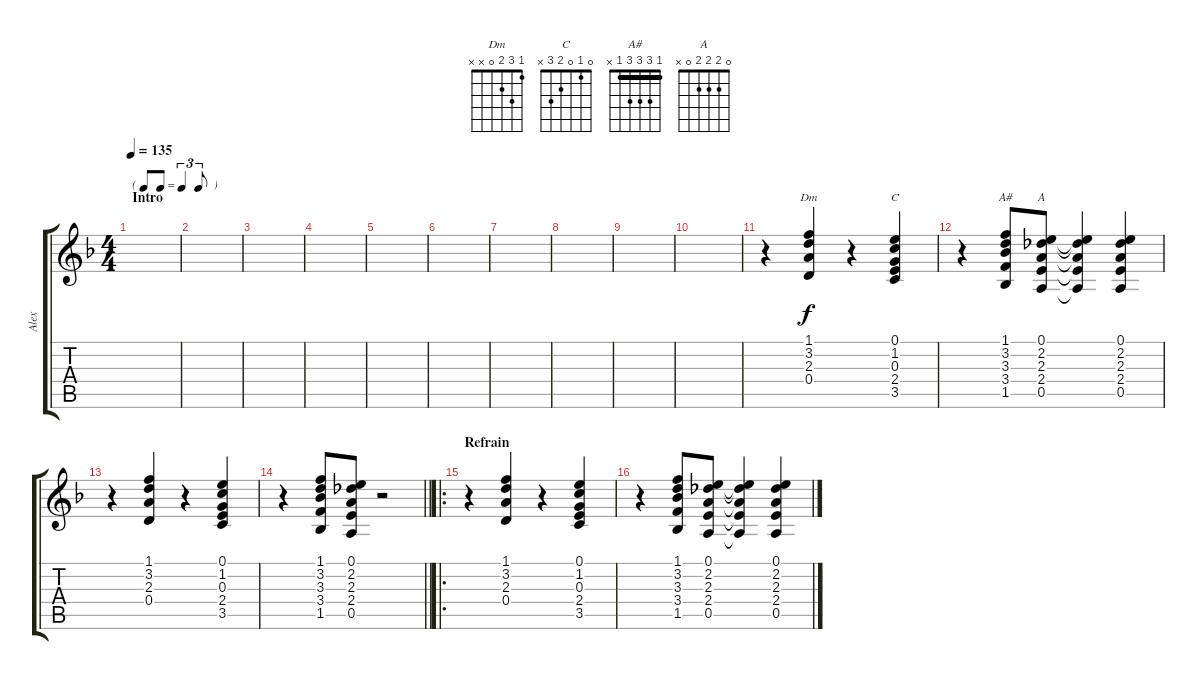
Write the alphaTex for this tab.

\track ("Alex" "Alex") {instrument electricguitarmuted}
\staff {score tabs}
\tuning (E4 B3 G3 D3 A2 E2) {hide}
\chord ("Dm" 1 3 2 0 x x)
\chord ("C" 0 1 0 2 3 x)
\chord ("A#" 1 3 3 3 1 x) {barre 1}
\chord ("A" 0 2 2 2 0 x)
\ts (4 4)
\tf triplet8th
\section ("" "Intro")
\tempo 135
\clef g2
\ks f
|
|
|
|
|
|
|
|
|
|
r.4 (1.1 3.2 2.3 0.4).4{ch "Dm"} r.4 (0.1 1.2 0.3 2.4 3.5).4{ch "C"} |
r.4 (1.1 3.2 3.3 3.4 1.5).8{ch "A#"} (0.1 2.2 2.3 2.4 0.5).8{ch "A"} (0.1{t} 2.2{t} 2.3{t} 2.4{t} 0.5{t}).4 (0.1 2.2 2.3 2.4 0.5).4 |
r.4 (1.1 3.2 2.3 0.4).4 r.4 (0.1 1.2 0.3 2.4 3.5).4 |
\barLineRight lightlight
r.4 (1.1 3.2 3.3 3.4 1.5).8 (0.1 2.2 2.3 2.4 0.5).8 r.2 |
\ro
\section ("" "Refrain")
r.4 (1.1 3.2 2.3 0.4).4 r.4 (0.1 1.2 0.3 2.4 3.5).4 |
r.4 (1.1 3.2 3.3 3.4 1.5).8 (0.1 2.2 2.3 2.4 0.5).8 (0.1{t} 2.2{t} 2.3{t} 2.4{t} 0.5{t}).4 (0.1 2.2 2.3 2.4 0.5).4
